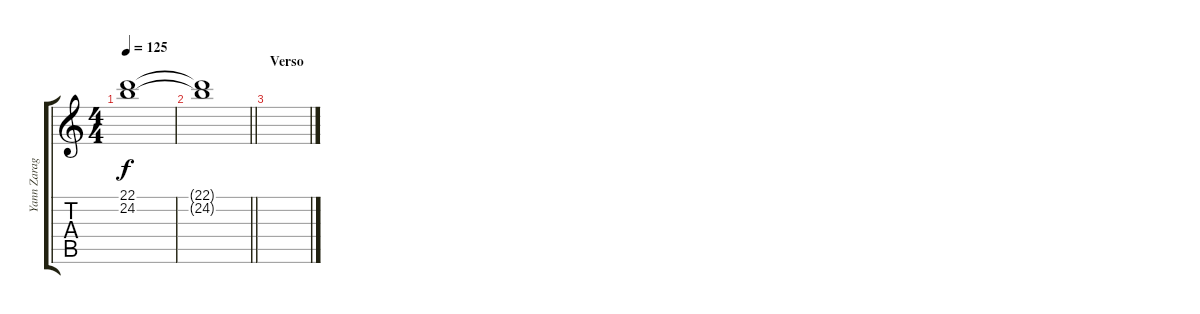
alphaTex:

\track ("Yann Zaragoza" "Yann Zarag") {instrument churchorgan}
\staff {score tabs}
\tuning (E4 B3 G3 D3 A2 E2) {hide}
\ts (4 4)
\tempo 125
\clef g2
\ks c
(22.1{t} 24.2{t}).1{dy f} |
\barLineRight lightlight
(22.1{t} 24.2{t}).1 |
\section ("" "Verso")
